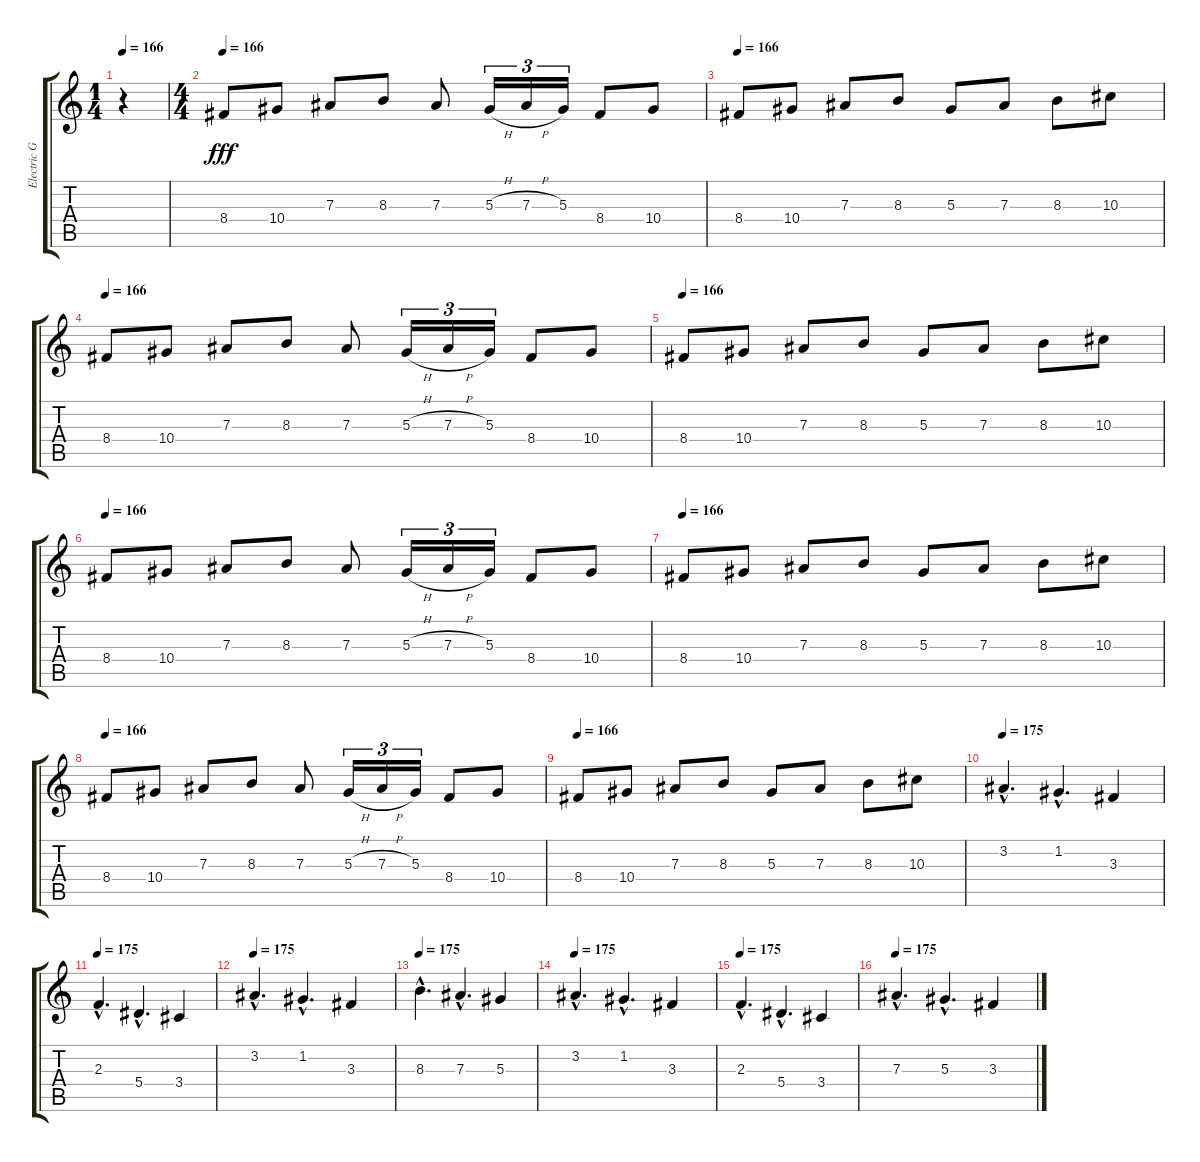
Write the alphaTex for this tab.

\track ("Electric Guitar 1" "Electric G") {instrument distortionguitar}
\staff {score tabs}
\tuning (C4 G3 Eb3 Bb2 F2 C2) {hide}
\ts (1 4)
\tempo 166
\clef g2
\ks c
r.4{dy fff instrument distortionguitar} |
\ts (4 4)
\tempo 166
8.4.8 10.4.8 7.3.8 8.3.8 7.3.8 5.3{h}.16{tu (3 2)} 7.3{h}.16{tu (3 2)} 5.3.16{tu (3 2)} 8.4.8 10.4.8 |
\tempo 166
8.4.8 10.4.8 7.3.8 8.3.8 5.3.8 7.3.8 8.3.8 10.3.8 |
\tempo 166
8.4.8 10.4.8 7.3.8 8.3.8 7.3.8 5.3{h}.16{tu (3 2)} 7.3{h}.16{tu (3 2)} 5.3.16{tu (3 2)} 8.4.8 10.4.8 |
\tempo 166
8.4.8 10.4.8 7.3.8 8.3.8 5.3.8 7.3.8 8.3.8 10.3.8 |
\tempo 166
8.4.8 10.4.8 7.3.8 8.3.8 7.3.8 5.3{h}.16{tu (3 2)} 7.3{h}.16{tu (3 2)} 5.3.16{tu (3 2)} 8.4.8 10.4.8 |
\tempo 166
8.4.8 10.4.8 7.3.8 8.3.8 5.3.8 7.3.8 8.3.8 10.3.8 |
\tempo 166
8.4.8 10.4.8 7.3.8 8.3.8 7.3.8 5.3{h}.16{tu (3 2)} 7.3{h}.16{tu (3 2)} 5.3.16{tu (3 2)} 8.4.8 10.4.8 |
\tempo 166
8.4.8 10.4.8 7.3.8 8.3.8 5.3.8 7.3.8 8.3.8 10.3.8 |
\tempo 175
3.2{hac}.4{d} 1.2{hac}.4{d} 3.3.4 |
\tempo 175
2.3{hac}.4{d} 5.4{hac}.4{d} 3.4.4 |
\tempo 175
3.2{hac}.4{d} 1.2{hac}.4{d} 3.3.4 |
\tempo 175
8.3{hac}.4{d} 7.3{hac}.4{d} 5.3.4 |
\tempo 175
3.2{hac}.4{d} 1.2{hac}.4{d} 3.3.4 |
\tempo 175
2.3{hac}.4{d} 5.4{hac}.4{d} 3.4.4 |
\tempo 175
7.3{hac}.4{d} 5.3{hac}.4{d} 3.3.4
